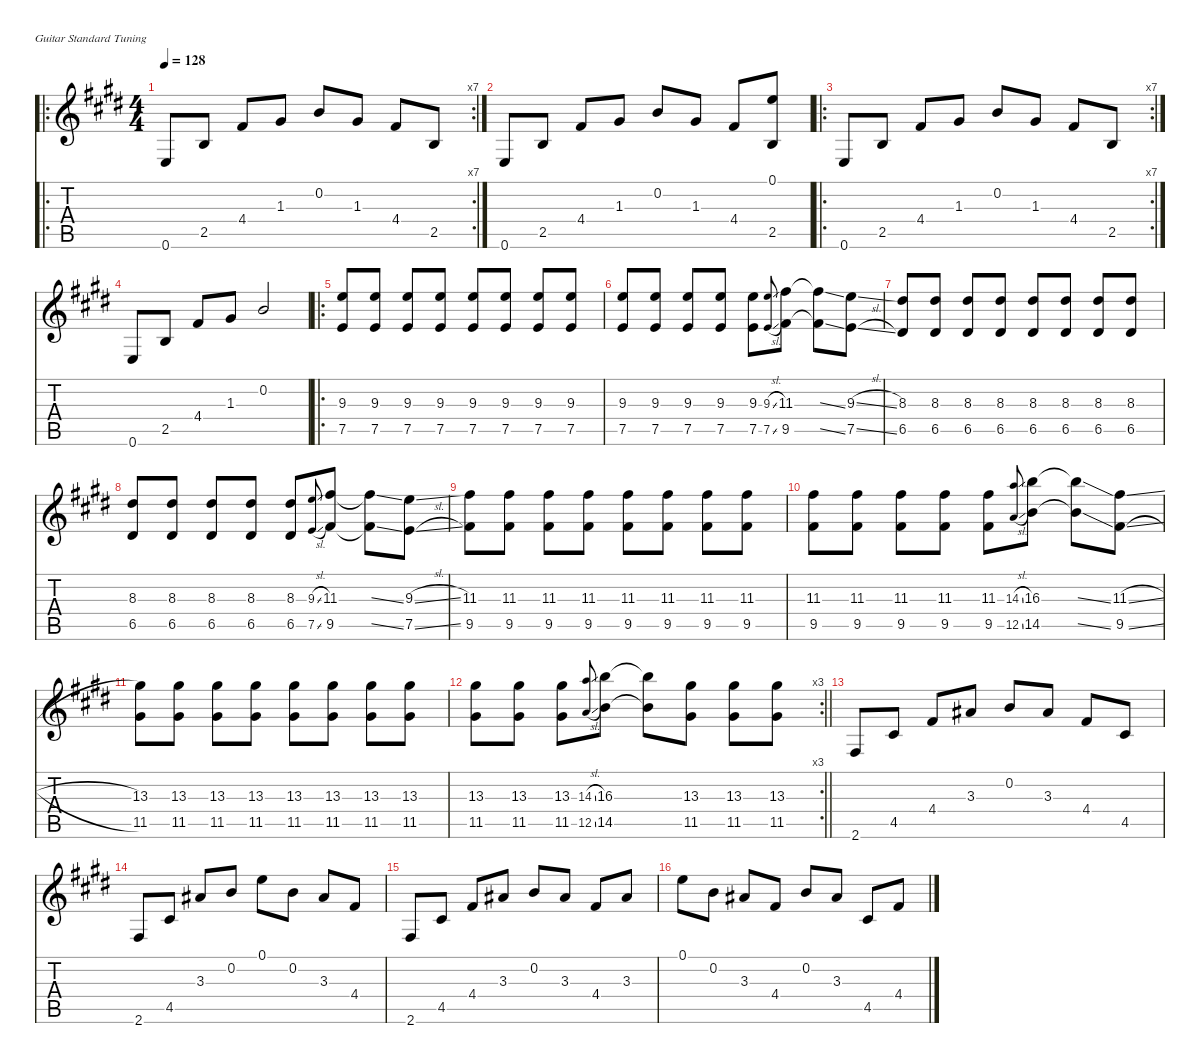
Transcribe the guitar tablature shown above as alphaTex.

\defaultSystemsLayout 4
\hideDynamics
\bracketExtendMode nobrackets
\singleTrackTrackNamePolicy hidden
\otherSystemsTrackNameOrientation horizontal
\track ("Acoustic Guitar" "s.guit.") {defaultSystemsLayout 8 instrument acousticguitarsteel}
\staff {score tabs}
\tuning (E4 B3 G3 D3 A2 E2)
\ro
\rc 7
\ts (4 4)
\beaming (8 2 2 2 2)
\tempo 128
\clef g2
\ks e
0.6{acc forcenatural}.8{dy f instrument acousticguitarsteel beam Up} 2.5{acc forcenatural}.8{beam Up} 4.4{acc #}.8{beam Up} 1.3{acc #}.8{beam Up} 0.2{acc forcenatural}.8{beam Up} 1.3{acc #}.8{beam Up} 4.4{acc #}.8{beam Up} 2.5{acc forcenatural}.8{beam Up} |
0.6{acc forcenatural}.8{beam Up} 2.5{acc forcenatural}.8{beam Up} 4.4{acc #}.8{beam Up} 1.3{acc #}.8{beam Up} 0.2{acc forcenatural}.8{beam Up} 1.3{acc #}.8{beam Up} 4.4{acc #}.8{beam Up} (0.1{acc forcenatural} 2.5{acc forcenatural}).8{beam Up} |
\ro
\rc 7
0.6{acc forcenatural}.8{beam Up} 2.5{acc forcenatural}.8{beam Up} 4.4{acc #}.8{beam Up} 1.3{acc #}.8{beam Up} 0.2{acc forcenatural}.8{beam Up} 1.3{acc #}.8{beam Up} 4.4{acc #}.8{beam Up} 2.5{acc forcenatural}.8{beam Up} |
0.6{acc forcenatural}.8{beam Up} 2.5{acc forcenatural}.8{beam Up} 4.4{acc #}.8{beam Up} 1.3{acc #}.8{beam Up} 0.2{acc forcenatural}.2{beam Up} |
\ro
(9.3{acc forcenatural} 7.5{acc forcenatural}).8{beam Up} (9.3{acc forcenatural} 7.5{acc forcenatural}).8{beam Up} (9.3{acc forcenatural} 7.5{acc forcenatural}).8{beam Up} (9.3{acc forcenatural} 7.5{acc forcenatural}).8{beam Up} (9.3{acc forcenatural} 7.5{acc forcenatural}).8{beam Up} (9.3{acc forcenatural} 7.5{acc forcenatural}).8{beam Up} (9.3{acc forcenatural} 7.5{acc forcenatural}).8{beam Up} (9.3{acc forcenatural} 7.5{acc forcenatural}).8{beam Up} |
(9.3{acc forcenatural} 7.5{acc forcenatural}).8{beam Up} (9.3{acc forcenatural} 7.5{acc forcenatural}).8{beam Up} (9.3{acc forcenatural} 7.5{acc forcenatural}).8{beam Up} (9.3{acc forcenatural} 7.5{acc forcenatural}).8{beam Up} (9.3{acc forcenatural} 7.5{acc forcenatural}).8{beam Down} (9.3{sl acc forcenatural} 7.5{sl acc forcenatural}).8{gr onbeat dy mf beam Up} (11.3{acc #} 9.5{acc #}).8{dy f beam Down} (11.3{ss t acc #} 9.5{ss t acc #}).8{beam Down} (9.3{sl acc forcenatural} 7.5{sl acc forcenatural}).8{beam Down} |
(8.3{acc #} 6.5{acc #}).8{beam Up} (8.3{acc #} 6.5{acc #}).8{beam Up} (8.3{acc #} 6.5{acc #}).8{beam Up} (8.3{acc #} 6.5{acc #}).8{beam Up} (8.3{acc #} 6.5{acc #}).8{beam Up} (8.3{acc #} 6.5{acc #}).8{beam Up} (8.3{acc #} 6.5{acc #}).8{beam Up} (8.3{acc #} 6.5{acc #}).8{beam Up} |
(8.3{acc #} 6.5{acc #}).8{beam Up} (8.3{acc #} 6.5{acc #}).8{beam Up} (8.3{acc #} 6.5{acc #}).8{beam Up} (8.3{acc #} 6.5{acc #}).8{beam Up} (8.3{acc #} 6.5{acc #}).8{beam Up} (9.3{sl acc forcenatural} 7.5{sl acc forcenatural}).8{gr onbeat dy mf beam Up} (11.3{acc #} 9.5{acc #}).8{dy f beam Up} (11.3{ss t acc #} 9.5{ss t acc #}).8{beam Down} (9.3{sl acc forcenatural} 7.5{sl acc forcenatural}).8{beam Down} |
(11.3{acc #} 9.5{acc #}).8{beam Down} (11.3{acc #} 9.5{acc #}).8{beam Down} (11.3{acc #} 9.5{acc #}).8{beam Down} (11.3{acc #} 9.5{acc #}).8{beam Down} (11.3{acc #} 9.5{acc #}).8{beam Down} (11.3{acc #} 9.5{acc #}).8{beam Down} (11.3{acc #} 9.5{acc #}).8{beam Down} (11.3{acc #} 9.5{acc #}).8{beam Down} |
(11.3{acc #} 9.5{acc #}).8{beam Down} (11.3{acc #} 9.5{acc #}).8{beam Down} (11.3{acc #} 9.5{acc #}).8{beam Down} (11.3{acc #} 9.5{acc #}).8{beam Down} (11.3{acc #} 9.5{acc #}).8{beam Down} (14.3{sl acc forcenatural} 12.5{sl acc forcenatural}).8{gr onbeat dy mf beam Up} (16.3{acc forcenatural} 14.5{acc forcenatural}).8{dy f beam Down} (16.3{ss t acc forcenatural} 14.5{ss t acc forcenatural}).8{beam Down} (11.3{sl acc #} 9.5{sl acc #}).8{beam Down} |
(13.3{acc #} 11.5{acc #}).8{beam Down} (13.3{acc #} 11.5{acc #}).8{beam Down} (13.3{acc #} 11.5{acc #}).8{beam Down} (13.3{acc #} 11.5{acc #}).8{beam Down} (13.3{acc #} 11.5{acc #}).8{beam Down} (13.3{acc #} 11.5{acc #}).8{beam Down} (13.3{acc #} 11.5{acc #}).8{beam Down} (13.3{acc #} 11.5{acc #}).8{beam Down} |
\rc 3
\barLineRight lightlight
(13.3{acc #} 11.5{acc #}).8{beam Down} (13.3{acc #} 11.5{acc #}).8{beam Down} (13.3{acc #} 11.5{acc #}).8{beam Down} (14.3{sl acc forcenatural} 12.5{sl acc forcenatural}).8{gr onbeat dy mf beam Up} (16.3{acc forcenatural} 14.5{acc forcenatural}).8{dy f beam Down} (16.3{t acc forcenatural} 14.5{t acc forcenatural}).8{beam Down} (13.3{acc #} 11.5{acc #}).8{beam Down} (13.3{acc #} 11.5{acc #}).8{beam Down} (13.3{acc #} 11.5{acc #}).8{beam Down} |
2.6{acc #}.8{beam Up} 4.5{acc #}.8{beam Up} 4.4{acc #}.8{beam Up} 3.3{acc #}.8{beam Up} 0.2{acc forcenatural}.8{beam Up} 3.3{acc #}.8{beam Up} 4.4{acc #}.8{beam Up} 4.5{acc #}.8{beam Up} |
2.6{acc #}.8{beam Up} 4.5{acc #}.8{beam Up} 3.3{acc #}.8{beam Up} 0.2{acc forcenatural}.8{beam Up} 0.1{acc forcenatural}.8{beam Down} 0.2{acc forcenatural}.8{beam Down} 3.3{acc #}.8{beam Up} 4.4{acc #}.8{beam Up} |
2.6{acc #}.8{beam Up} 4.5{acc #}.8{beam Up} 4.4{acc #}.8{beam Up} 3.3{acc #}.8{beam Up} 0.2{acc forcenatural}.8{beam Up} 3.3{acc #}.8{beam Up} 4.4{acc #}.8{beam Up} 3.3{acc #}.8{beam Up} |
0.1{acc forcenatural}.8{beam Down} 0.2{acc forcenatural}.8{beam Down} 3.3{acc #}.8{beam Up} 4.4{acc #}.8{beam Up} 0.2{acc forcenatural}.8{beam Up} 3.3{acc #}.8{beam Up} 4.5{acc #}.8{beam Up} 4.4{acc #}.8{beam Up}
